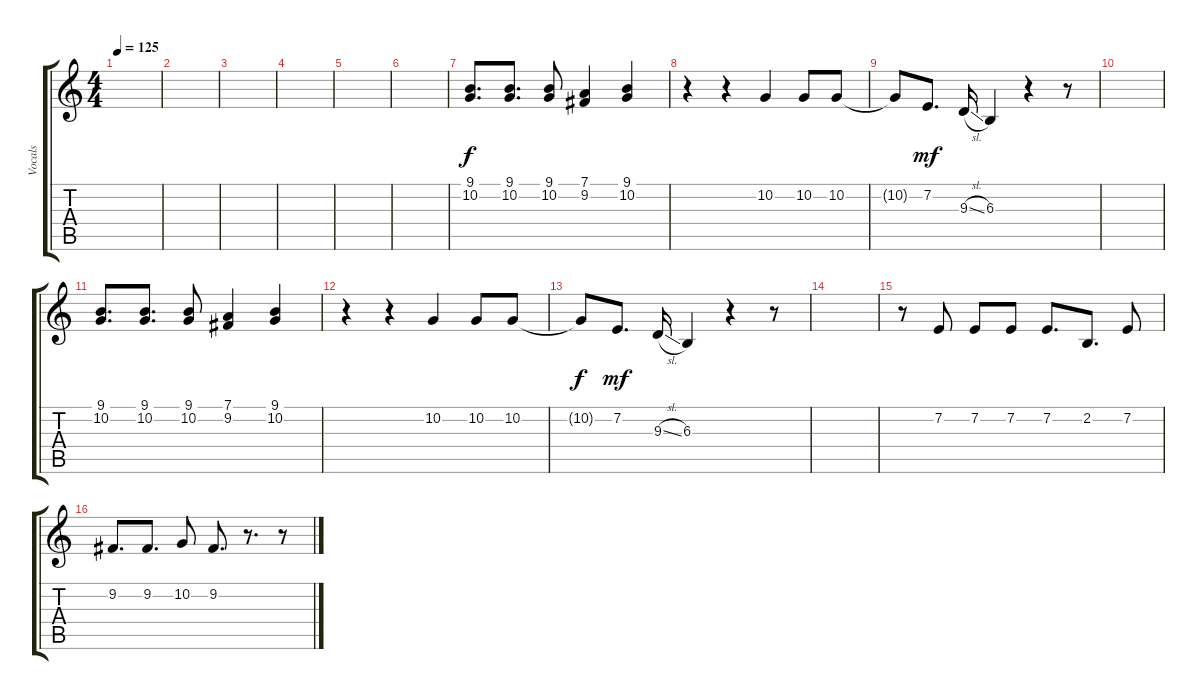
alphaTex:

\track ("Vocals" "Vocals") {instrument lead2sawtooth}
\staff {score tabs}
\tuning (D4 A3 F3 C3 G2 D2) {hide}
\ts (4 4)
\tempo 125
\clef g2
\ks c
|
|
|
|
|
|
(9.1 10.2).8{d instrument lead2sawtooth} (9.1 10.2).8{d} (9.1 10.2).8 (7.1 9.2).4 (9.1 10.2).4 |
r.4 r.4 10.2.4 10.2.8 10.2.8 |
10.2{t}.8{dy f} 7.2.8{d dy mf} 9.3{sl}.16 6.3.4 r.4 r.8 |
|
(9.1 10.2).8{d} (9.1 10.2).8{d} (9.1 10.2).8 (7.1 9.2).4 (9.1 10.2).4 |
r.4 r.4 10.2.4 10.2.8 10.2.8 |
10.2{t}.8{dy f} 7.2.8{d dy mf} 9.3{sl}.16 6.3.4 r.4 r.8 |
|
r.8 7.2.8 7.2.8 7.2.8 7.2.8{d} 2.2.8{d} 7.2.8 |
9.2.8{d} 9.2.8{d} 10.2.8 9.2.8{d} r.8{d} r.8
